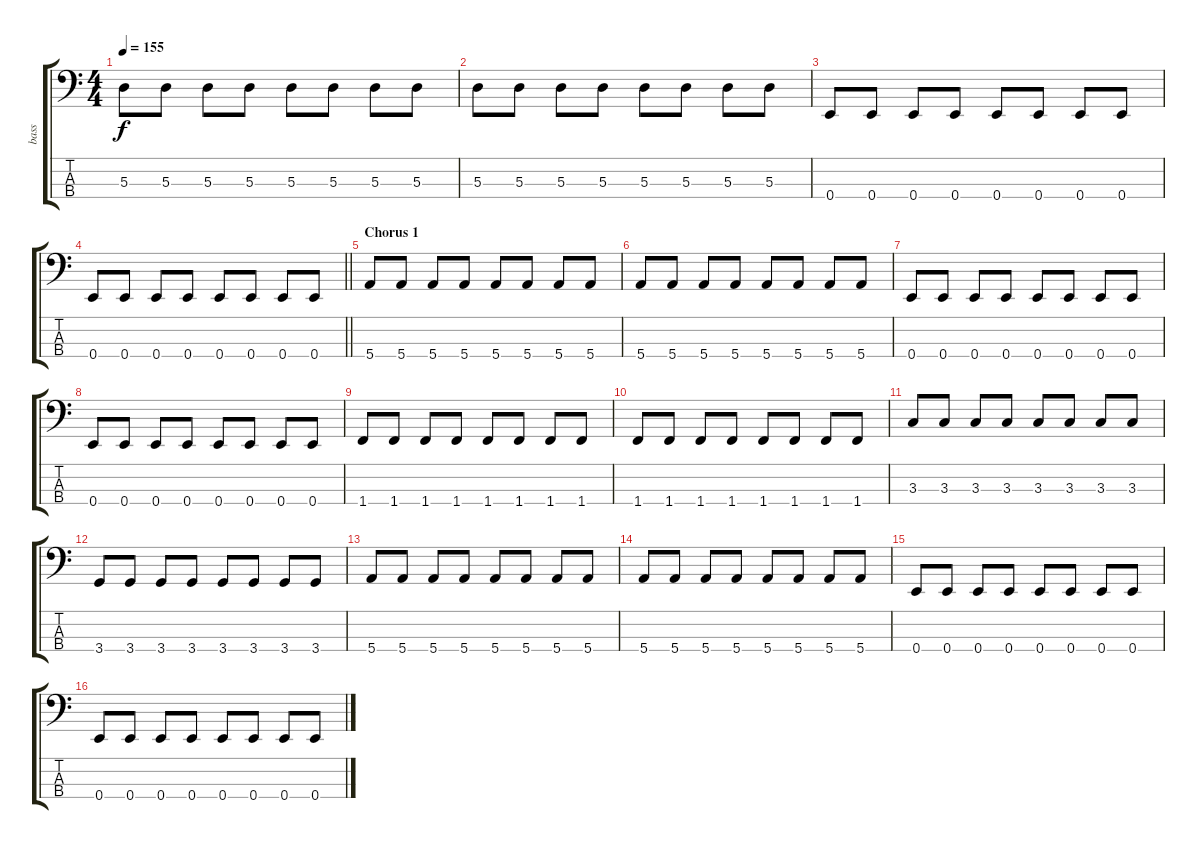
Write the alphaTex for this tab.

\track ("bass" "bass") {instrument electricbassfinger}
\staff {score tabs}
\tuning (G2 D2 A1 E1) {hide}
\ts (4 4)
\tempo 155
\clef f4
\ks c
5.3.8{dy f} 5.3.8 5.3.8 5.3.8 5.3.8 5.3.8 5.3.8 5.3.8 |
5.3.8 5.3.8 5.3.8 5.3.8 5.3.8 5.3.8 5.3.8 5.3.8 |
0.4.8 0.4.8 0.4.8 0.4.8 0.4.8 0.4.8 0.4.8 0.4.8 |
\barLineRight lightlight
0.4.8 0.4.8 0.4.8 0.4.8 0.4.8 0.4.8 0.4.8 0.4.8 |
\section ("" "Chorus 1")
5.4.8 5.4.8 5.4.8 5.4.8 5.4.8 5.4.8 5.4.8 5.4.8 |
5.4.8 5.4.8 5.4.8 5.4.8 5.4.8 5.4.8 5.4.8 5.4.8 |
0.4.8 0.4.8 0.4.8 0.4.8 0.4.8 0.4.8 0.4.8 0.4.8 |
0.4.8 0.4.8 0.4.8 0.4.8 0.4.8 0.4.8 0.4.8 0.4.8 |
1.4.8 1.4.8 1.4.8 1.4.8 1.4.8 1.4.8 1.4.8 1.4.8 |
1.4.8 1.4.8 1.4.8 1.4.8 1.4.8 1.4.8 1.4.8 1.4.8 |
3.3.8 3.3.8 3.3.8 3.3.8 3.3.8 3.3.8 3.3.8 3.3.8 |
3.4.8 3.4.8 3.4.8 3.4.8 3.4.8 3.4.8 3.4.8 3.4.8 |
5.4.8 5.4.8 5.4.8 5.4.8 5.4.8 5.4.8 5.4.8 5.4.8 |
5.4.8 5.4.8 5.4.8 5.4.8 5.4.8 5.4.8 5.4.8 5.4.8 |
0.4.8 0.4.8 0.4.8 0.4.8 0.4.8 0.4.8 0.4.8 0.4.8 |
0.4.8 0.4.8 0.4.8 0.4.8 0.4.8 0.4.8 0.4.8 0.4.8
